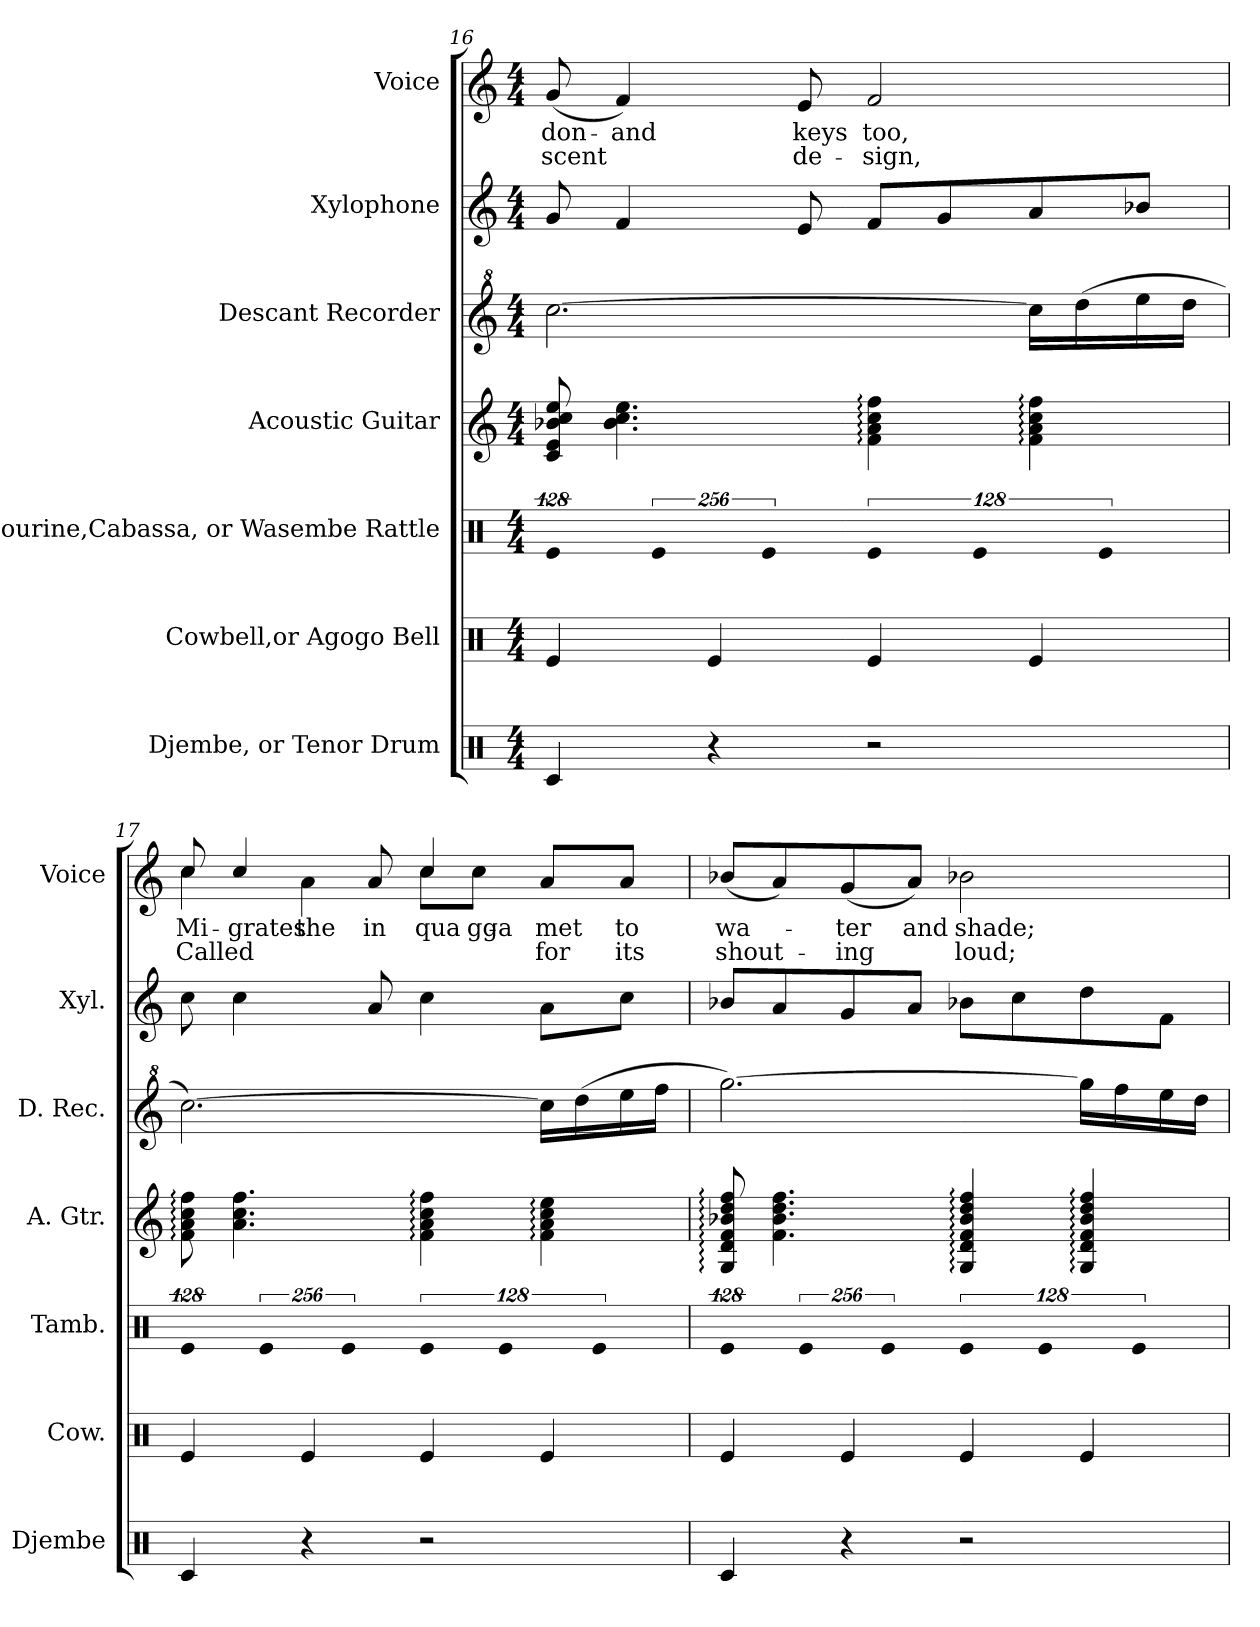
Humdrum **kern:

**kern	**kern	**kern	**kern	**kern	**kern	**kern	**text	**text
*part7	*part6	*part5	*part4	*part3	*part2	*part1	*part1	*part1
*staff7	*staff6	*staff5	*staff4	*staff3	*staff2	*staff1	*staff1	*staff1
*I"Djembe, or  Tenor Drum	*I"Cowbell,or  Agogo Bell	*I"Tambourine,Cabassa,  or Wasembe Rattle	*I"Acoustic Guitar	*I"Descant Recorder	*I"Xylophone	*I"Voice	*	*
*I'Djembe	*I'Cow.	*I'Tamb.	*I'A. Gtr.	*I'D. Rec.	*I'Xyl.	*I'Voice	*	*
!!LO:LB:g=z
*clefX	*clefX	*clefX	*clefG2	*clefG^2	*clefG2	*clefG2	*	*
*	*	*	*ITrd7c12	*ITrd-7c-12	*ITrd-7c-12	*	*	*
*k[]	*k[]	*k[]	*k[]	*k[]	*k[]	*k[]	*	*
*C:	*C:	*C:	*C:	*C:	*C:	*C:	*	*
*M4/4	*M4/4	*M4/4	*M4/4	*M4/4	*M4/4	*M4/4	*	*
=16	=16	=16	=16	=16	=16	=16	=16	=16
!	!	!LO:N:vis=4	!	!	!	!	!	!
!	!	!	!	!	!	!	!LO:LY:b:color=#000000	!LO:LY:b:color=#000000
4Rci/	4Rei/	512%85Rei/	8Ci/ 8Ei 8B-Xi 8ci 8ei	[2.cccci\	8ggi/	(8gi/	don-	scent
!	!	!	!	!	!	!	!LO:LY:b:color=#000000	!
.	.	.	4.B-i\ 4.ci 4.ei	.	4ffi/	4fi/)	and	.
!	!	!LO:N:vis=4	!	!	!	!	!	!
.	.	1024%171Rei/	.	.	.	.	.	.
4r	4Rei/	.	.	.	.	.	.	.
!	!	!LO:N:vis=4	!	!	!	!	!	!
.	.	1024%171Rei/	.	.	.	.	.	.
!	!	!	!	!	!	!	!LO:LY:b:color=#000000	!LO:LY:b:color=#000000
.	.	.	.	.	8eei/	8ei/	-keys	de-
!	!	!LO:N:vis=4	!	!	!	!	!	!
!	!	!	!	!	!	!	!LO:LY:b:color=#000000	!LO:LY:b:color=#000000
2r	4Rei/	512%85Rei/	4Fi\: 4Ai: 4ci: 4fi:	.	8ffi/L	2fi/	too,	-sign,
.	.	.	.	.	8ggi/	.	.	.
!	!	!LO:N:vis=4	!	!	!	!	!	!
.	.	1024%171Rei/	.	.	.	.	.	.
.	4Rei/	.	4Fi\: 4Ai: 4ci: 4fi:	16cccci\LL]	8aai/	.	.	.
.	.	.	.	(16ddddi\	.	.	.	.
!	!	!LO:N:vis=4	!	!	!	!	!	!
.	.	1024%171Rei/	.	.	.	.	.	.
.	.	.	.	16eeeei\	8bb-Xi/J	.	.	.
.	.	.	.	16ddddi\JJ	.	.	.	.
=17	=17	=17	=17	=17	=17	=17	=17	=17
!	!	!LO:N:vis=4	!	!	!	!	!	!
!	!	!	!	!	!	!	!LO:LY:b:color=#000000	!LO:LY:b:color=#000000
*	*	*	*	*	*	*^	*	*
4Rci/	4Rei/	512%85Rei/	8Fi\: 8Ai: 8ci: 8fi:	[2.cccci\)	8ccci\	8cci/	4cci\	Mi-	Called
!	!	!	!	!	!	!	!	!LO:LY:b:color=#000000	!
.	.	.	4.Ai\ 4.ci 4.fi	.	4ccci\	4cci/	.	-grates	.
!	!	!LO:N:vis=4	!	!	!	!	!	!	!
.	.	1024%171Rei/	.	.	.	.	.	.	.
!	!	!	!	!	!	!	!	!LO:LY:b:color=#000000	!
4r	4Rei/	.	.	.	.	.	4ai\	the	.
!	!	!LO:N:vis=4	!	!	!	!	!	!	!
.	.	1024%171Rei/	.	.	.	.	.	.	.
!	!	!	!	!	!	!	!	!LO:LY:b:color=#000000	!
.	.	.	.	.	8aai/	8ai/	.	in	.
!	!	!LO:N:vis=4	!	!	!	!	!	!	!
!	!	!	!	!	!	!	!	!LO:LY:b:color=#000000	!
!	!	!	!	!	!	!	!	!LO:LY:b:color=#000000	!
2r	4Rei/	512%85Rei/	4Fi\: 4Ai: 4ci: 4fi:	.	4ccci\	4cci/	8cci\L	qua-	.
!	!	!	!	!	!	!	!	!LO:LY:b:color=#000000	!
.	.	.	.	.	.	.	8cci\J	-gga	.
!	!	!LO:N:vis=4	!	!	!	!	!	!	!
.	.	1024%171Rei/	.	.	.	.	.	.	.
!	!	!	!	!	!	!	!	!LO:LY:b:color=#000000	!LO:LY:b:color=#000000
.	4Rei/	.	4Fi\: 4Ai: 4ci: 4ei:	16cccci\LL]	8aai\L	8ai/L	4ryy	-met	for
.	.	.	.	(16ddddi\	.	.	.	.	.
!	!	!LO:N:vis=4	!	!	!	!	!	!	!
.	.	1024%171Rei/	.	.	.	.	.	.	.
!	!	!	!	!	!	!	!	!LO:LY:b:color=#000000	!LO:LY:b:color=#000000
.	.	.	.	16eeeei\	8ccci\J	8ai/J	.	to	its
.	.	.	.	16ffffi\JJ	.	.	.	.	.
*	*	*	*	*	*	*v	*v	*	*
=18	=18	=18	=18	=18	=18	=18	=18	=18
!	!	!LO:N:vis=4	!	!	!	!	!	!
!	!	!	!	!	!	!	!LO:LY:b:color=#000000	!LO:LY:b:color=#000000
4Rci/	4Rei/	512%85Rei/	8GGi/: 8Di: 8Fi: 8B-Xi: 8di: 8fi:	[2.ggggi\)	8bb-Xi/L	(8b-Xi/L	wa-	shout-
.	.	.	4.Fi\ 4.B-i 4.di 4.fi	.	8aai/	8ai/)	.	.
!	!	!LO:N:vis=4	!	!	!	!	!	!
.	.	1024%171Rei/	.	.	.	.	.	.
!	!	!	!	!	!	!	!LO:LY:b:color=#000000	!LO:LY:b:color=#000000
4r	4Rei/	.	.	.	8ggi/	(8gi/	-ter	-ing
!	!	!LO:N:vis=4	!	!	!	!	!	!
.	.	1024%171Rei/	.	.	.	.	.	.
!	!	!	!	!	!	!	!LO:LY:b:color=#000000	!
.	.	.	.	.	8aai/J	8ai/J)	and	.
!	!	!LO:N:vis=4	!	!	!	!	!	!
!	!	!	!	!	!	!	!LO:LY:b:color=#000000	!LO:LY:b:color=#000000
2r	4Rei/	512%85Rei/	4GGi/: 4Di: 4Fi: 4B-i: 4di: 4fi:	.	8bb-Xi\L	2b-Xi\	shade;	loud;
.	.	.	.	.	8ccci\	.	.	.
!	!	!LO:N:vis=4	!	!	!	!	!	!
.	.	1024%171Rei/	.	.	.	.	.	.
.	4Rei/	.	4GGi/: 4Di: 4Fi: 4B-i: 4di: 4fi:	16ggggi\LL]	8dddi\	.	.	.
.	.	.	.	16ffffi\	.	.	.	.
!	!	!LO:N:vis=4	!	!	!	!	!	!
.	.	1024%171Rei/	.	.	.	.	.	.
.	.	.	.	16eeeei\	8ffi\J	.	.	.
.	.	.	.	16ddddi\JJ	.	.	.	.
=	=	=	=	=	=	=	=	=
*-	*-	*-	*-	*-	*-	*-	*-	*-
